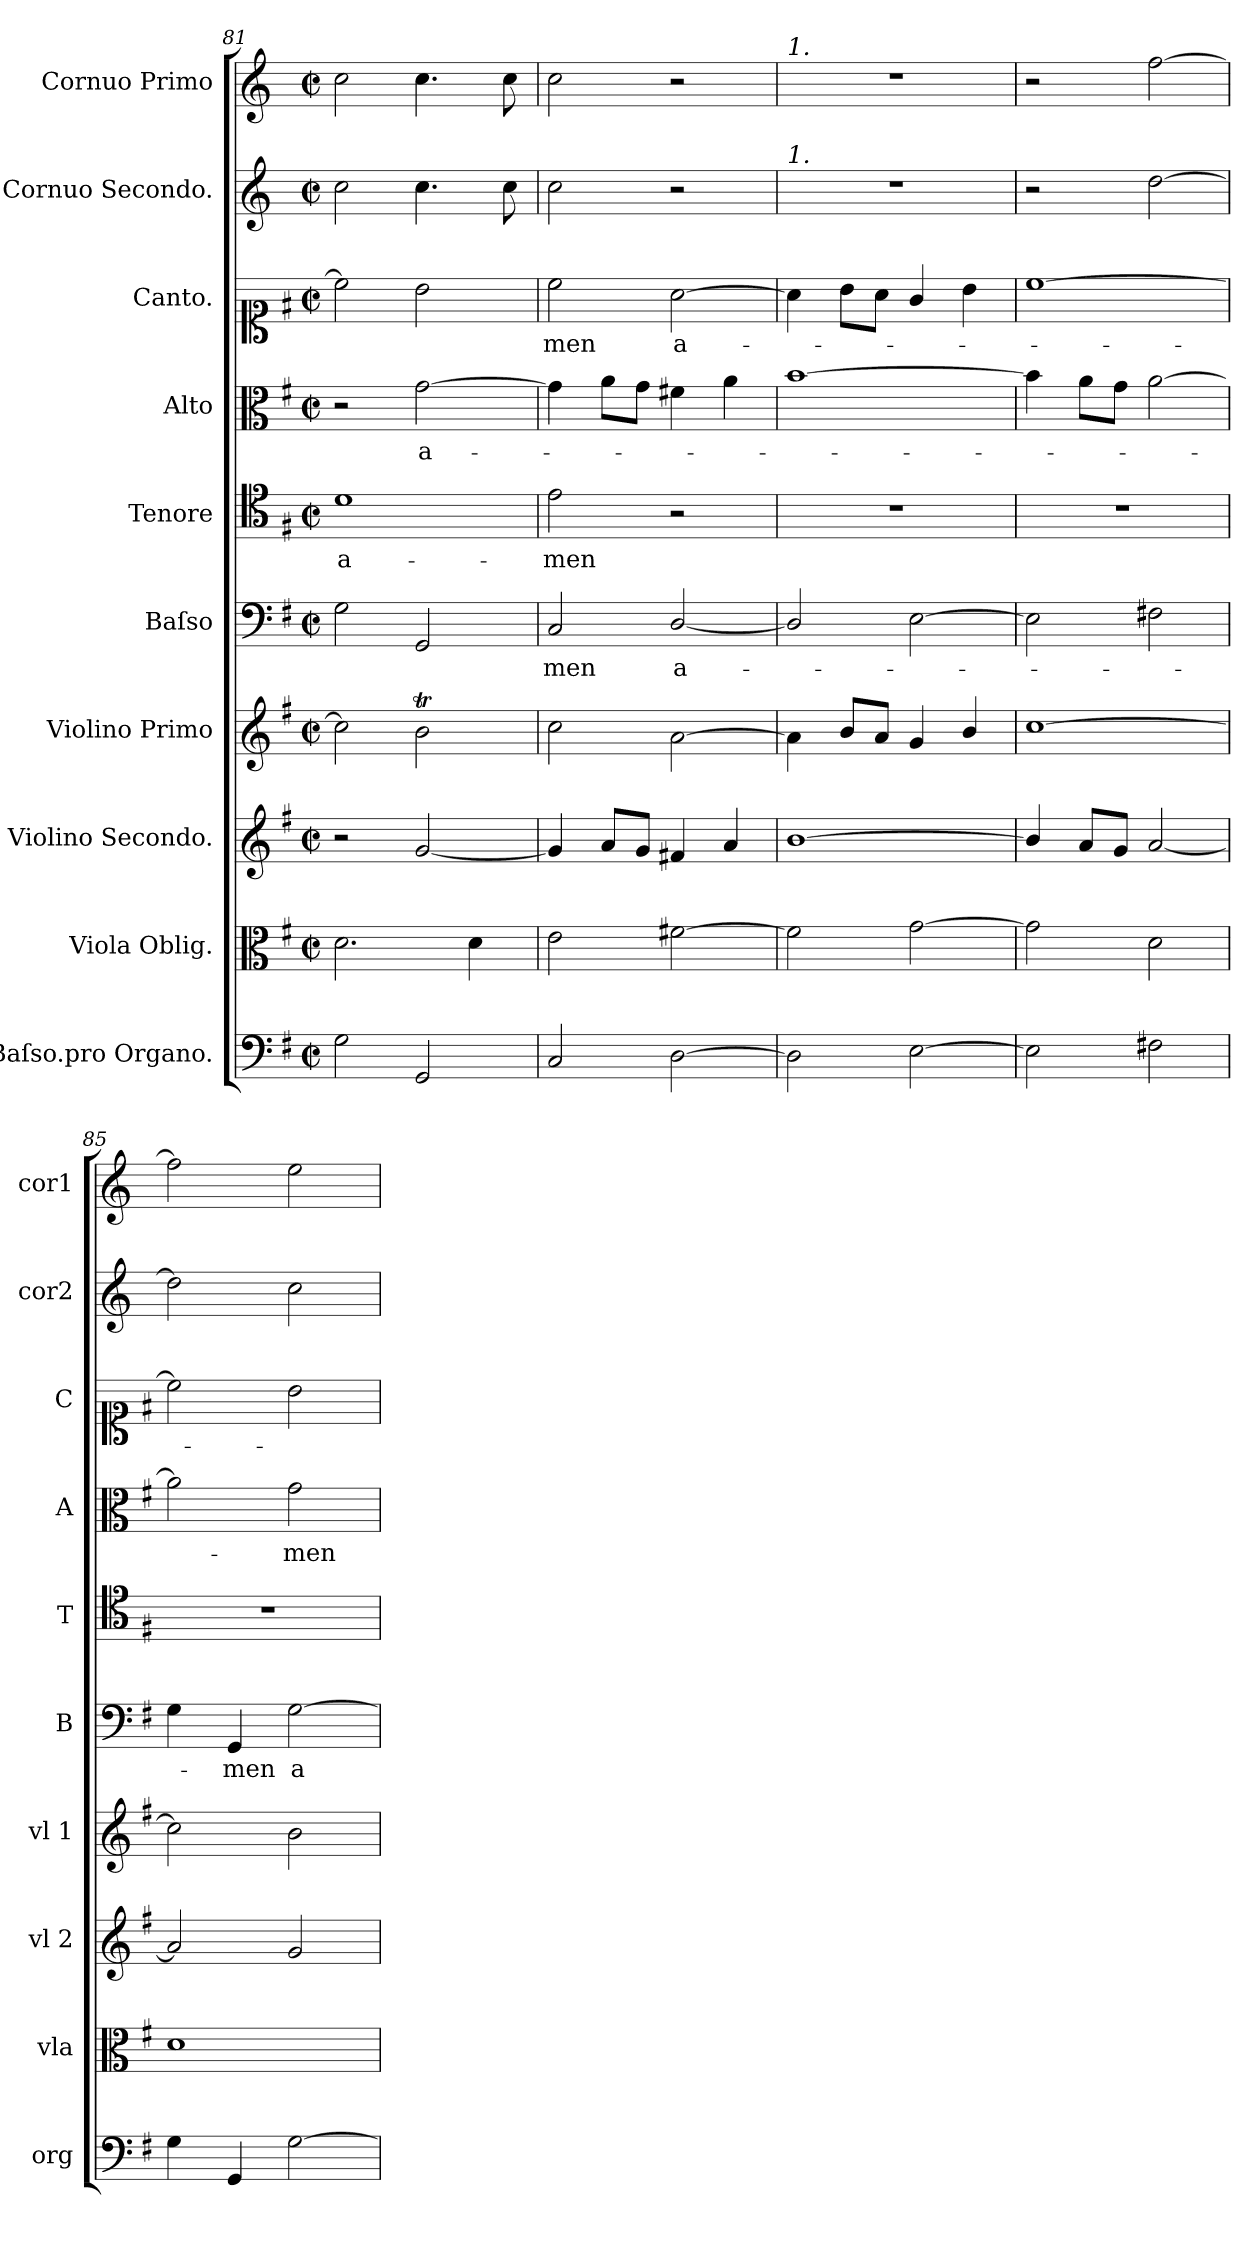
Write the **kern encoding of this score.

**kern	**kern	**kern	**kern	**kern	**text	**kern	**text	**kern	**text	**kern	**text	**kern	**kern
*part10	*part9	*part8	*part7	*part6	*part6	*part5	*part5	*part4	*part4	*part3	*part3	*part2	*part1
*staff10	*staff9	*staff8	*staff7	*staff6	*staff6	*staff5	*staff5	*staff4	*staff4	*staff3	*staff3	*staff2	*staff1
*I"Baſso.pro Organo.	*I"Viola Oblig.	*I"Violino Secondo.	*I"Violino Primo	*I"Baſso	*	*I"Tenore	*	*I"Alto	*	*I"Canto.	*	*I"Cornuo Secondo.	*I"Cornuo Primo
*I'org	*I'vla	*I'vl 2	*I'vl 1	*I'B	*	*I'T	*	*I'A	*	*I'C	*	*I'cor2	*I'cor1
*clefF4	*clefC3	*clefG2	*clefG2	*clefF4	*	*clefC4	*	*clefC3	*	*clefC1	*	*clefG2	*clefG2
*	*	*	*	*	*	*	*	*	*	*	*	*ITrd3c5	*ITrd3c5
*k[f#]	*k[f#]	*k[f#]	*k[f#]	*k[f#]	*	*k[f#]	*	*k[f#]	*	*k[f#]	*	*k[f#]	*k[f#]
*G:	*G:	*G:	*G:	*G:	*	*G:	*	*G:	*	*G:	*	*G:	*G:
*M2/2	*M2/2	*M2/2	*M2/2	*M2/2	*	*M2/2	*	*M2/2	*	*M2/2	*	*M2/2	*M2/2
*met(c|)	*met(c|)	*met(c|)	*met(c|)	*met(c|)	*	*met(c|)	*	*met(c|)	*	*met(c|)	*	*met(c|)	*met(c|)
=81	=81	=81	=81	=81	=81	=81	=81	=81	=81	=81	=81	=81	=81
2G\	2.d\	2r	2cc\]	2G\	.	1d	a-	2r	.	2cc\]	.	2g\	2g\
2GG/	.	[2g/	2bt\	2GG/	.	.	.	[2g\	a-	2b\	.	4.g\	4.g\
.	4d\	.	.	.	.	.	.	.	.	.	.	.	.
.	.	.	.	.	.	.	.	.	.	.	.	8g\	8g\
=82	=82	=82	=82	=82	=82	=82	=82	=82	=82	=82	=82	=82	=82
2C/	2e\	4g/]	2cc\	2C/	-men	2e\	-men	4g\]	.	2cc\	-men	2g\	2g\
.	.	8a/L	.	.	.	.	.	8a\L	.	.	.	.	.
.	.	8g/J	.	.	.	.	.	8g\J	.	.	.	.	.
[2D\	[2f#X\	4f#X/	[2a\	[2D/	a-	2r	.	4f#X\	.	[2a\	a-	2r	2r
.	.	4a/	.	.	.	.	.	4a\	.	.	.	.	.
=83	=83	=83	=83	=83	=83	=83	=83	=83	=83	=83	=83	=83	=83
!	!	!	!	!	!	!	!	!	!	!	!	!	!LO:TX:a:i:t=1.
!	!	!	!	!	!	!	!	!	!	!	!	!LO:TX:a:i:t=1.	!
2D\]	2f#\]	[1b	4a\]	2D/]	.	1r	.	[1b	.	4a\]	.	1r	1r
.	.	.	8b/L	.	.	.	.	.	.	8b\L	.	.	.
.	.	.	8a/J	.	.	.	.	.	.	8a\J	.	.	.
[2E\	[2g\	.	4g/	[2E\	.	.	.	.	.	4g/	.	.	.
.	.	.	4b/	.	.	.	.	.	.	4b\	.	.	.
=84	=84	=84	=84	=84	=84	=84	=84	=84	=84	=84	=84	=84	=84
2E\]	2g\]	4b/]	[1cc	2E\]	.	1r	.	4b\]	.	[1cc	.	2r	2r
.	.	8a/L	.	.	.	.	.	8a\L	.	.	.	.	.
.	.	8g/J	.	.	.	.	.	8g\J	.	.	.	.	.
2F#X\	2d\	[2a/	.	2F#X\	.	.	.	[2a\	.	.	.	[2a\	[2cc\
=85	=85	=85	=85	=85	=85	=85	=85	=85	=85	=85	=85	=85	=85
4G\	1d	2a/]	2cc\]	4G\	.	1r	.	2a\]	.	2cc\]	.	2a\]	2cc\]
4GG/	.	.	.	4GG/	-men	.	.	.	.	.	.	.	.
[2G\	.	2g/	2b\	[2G\	a-	.	.	2g\	-men	2b\	.	2g\	2b\
=	=	=	=	=	=	=	=	=	=	=	=	=	=
*-	*-	*-	*-	*-	*-	*-	*-	*-	*-	*-	*-	*-	*-
